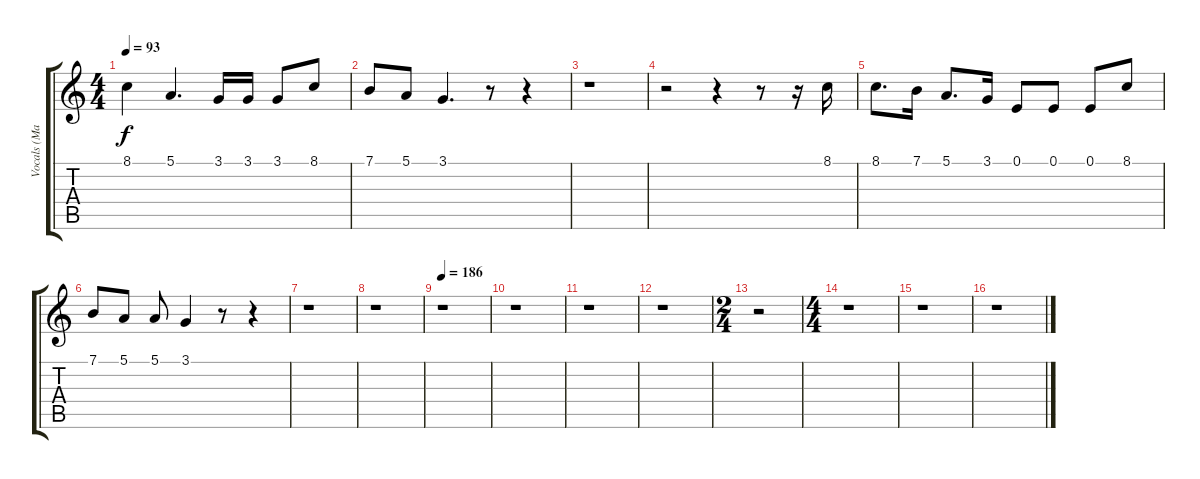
\track ("Vocals (Matt)" "Vocals (Ma") {instrument acousticgrandpiano}
\staff {score tabs}
\tuning (E4 B3 G3 D3 A2 D2) {hide}
\ts (4 4)
\tempo 93
\clef g2
\ks c
8.1.4{dy f} 5.1.4{d} 3.1.16 3.1.16 3.1.8 8.1.8 |
7.1.8 5.1.8 3.1.4{d} r.8 r.4 |
r.1 |
r.2 r.4 r.8 r.16 8.1.16 |
8.1.8{d} 7.1.16 5.1.8{d} 3.1.16 0.1.8 0.1.8 0.1.8 8.1.8 |
7.1.8 5.1.8 5.1.8 3.1.4 r.8 r.4 |
r.1 |
r.1 |
\tempo 186
r.1 |
r.1 |
r.1 |
r.1 |
\ts (2 4)
r.2 |
\ts (4 4)
r.1 |
r.1 |
r.1
